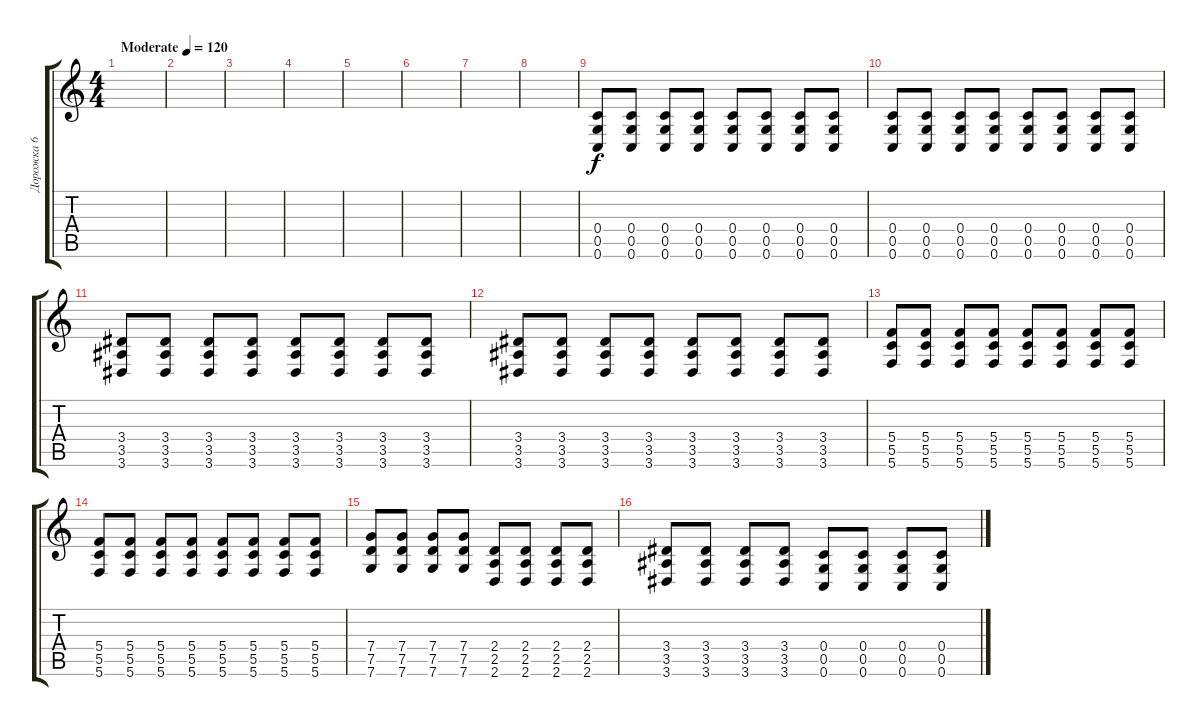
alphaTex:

\track ("Дорожка 6" "Дорожка 6") {instrument overdrivenguitar}
\staff {score tabs}
\tuning (D4 A3 F3 C3 G2 C2) {hide}
\ts (4 4)
\tempo (120 "Moderate")
\clef g2
\ks c
|
|
|
|
|
|
|
|
(0.4 0.5 0.6).8 (0.4 0.5 0.6).8 (0.4 0.5 0.6).8 (0.4 0.5 0.6).8 (0.4 0.5 0.6).8 (0.4 0.5 0.6).8 (0.4 0.5 0.6).8 (0.4 0.5 0.6).8 |
(0.4 0.5 0.6).8 (0.4 0.5 0.6).8 (0.4 0.5 0.6).8 (0.4 0.5 0.6).8 (0.4 0.5 0.6).8 (0.4 0.5 0.6).8 (0.4 0.5 0.6).8 (0.4 0.5 0.6).8 |
(3.4 3.5 3.6).8 (3.4 3.5 3.6).8 (3.4 3.5 3.6).8 (3.4 3.5 3.6).8 (3.4 3.5 3.6).8 (3.4 3.5 3.6).8 (3.4 3.5 3.6).8 (3.4 3.5 3.6).8 |
(3.4 3.5 3.6).8 (3.4 3.5 3.6).8 (3.4 3.5 3.6).8 (3.4 3.5 3.6).8 (3.4 3.5 3.6).8 (3.4 3.5 3.6).8 (3.4 3.5 3.6).8 (3.4 3.5 3.6).8 |
(5.4 5.5 5.6).8 (5.4 5.5 5.6).8 (5.4 5.5 5.6).8 (5.4 5.5 5.6).8 (5.4 5.5 5.6).8 (5.4 5.5 5.6).8 (5.4 5.5 5.6).8 (5.4 5.5 5.6).8 |
(5.4 5.5 5.6).8 (5.4 5.5 5.6).8 (5.4 5.5 5.6).8 (5.4 5.5 5.6).8 (5.4 5.5 5.6).8 (5.4 5.5 5.6).8 (5.4 5.5 5.6).8 (5.4 5.5 5.6).8 |
(7.4 7.5 7.6).8 (7.4 7.5 7.6).8 (7.4 7.5 7.6).8 (7.4 7.5 7.6).8 (2.4 2.5 2.6).8 (2.4 2.5 2.6).8 (2.4 2.5 2.6).8 (2.4 2.5 2.6).8 |
(3.4 3.5 3.6).8 (3.4 3.5 3.6).8 (3.4 3.5 3.6).8 (3.4 3.5 3.6).8 (0.4 0.5 0.6).8 (0.4 0.5 0.6).8 (0.4 0.5 0.6).8 (0.4 0.5 0.6).8
